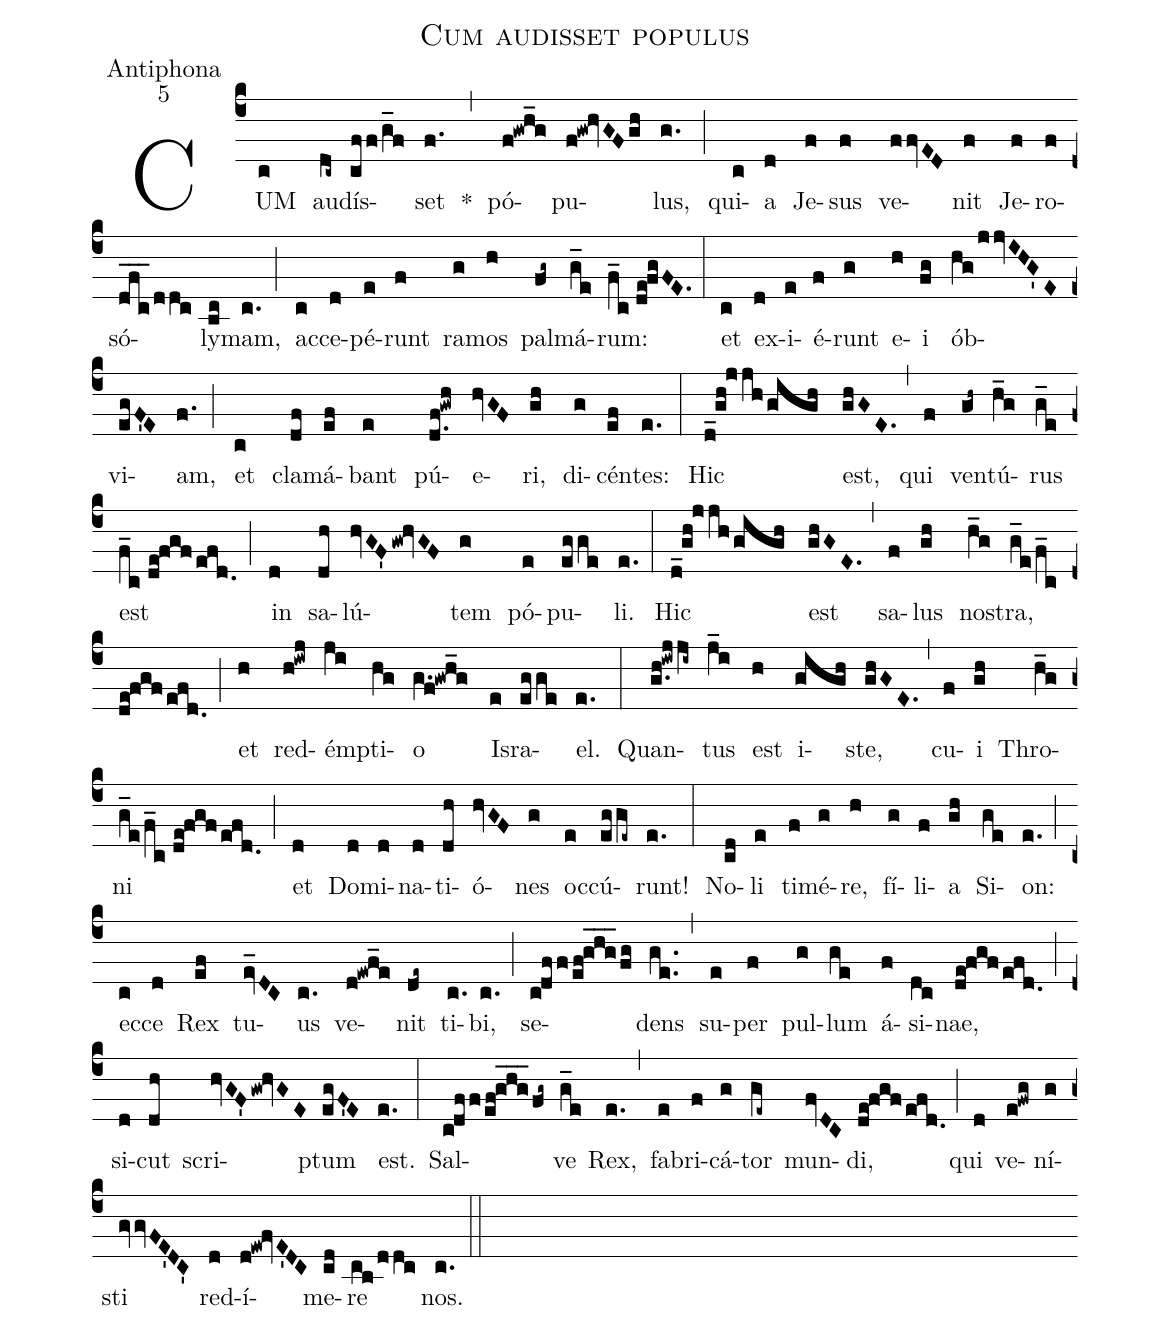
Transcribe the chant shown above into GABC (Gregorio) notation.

name:Cum audisset populus;
office-part:Antiphona;
mode:5;
%%
(c4) CUM(c) au(dc~)dís(cff/g_f)set(f.) *(,) pó(f!gwh_g)pu(f!gw!hvGFgh)lus,(g.) (;) qui(c)a(d) Je(f)sus(f) ve(ffvED)nit(f) Je(f)ro(f)só(dfc___/ddc)ly(bc)mam,(c.) (;) ac(c)ce(d)pé(e)runt(f) ra(g)mos(h) pal(fg~)má(g_e)rum:(f_c//de!fgFE.) (:) et(c) ex(d)i(e)é(f)runt(g) e(h)i(fg) ób(hg/jjvIHG'E)vi(egF'E)am,(f.) (;) et(c) cla(df)má(ef)bant(e) pú(d.f!gwh)e(hvGF)ri,(gh) di(g)cén(ef)tes:(e.) (:) Hic(d_!gh!jjh/gigh) est,(ghGE.) (,) qui(f) ven(gh~)tú(h_g)rus(g_e) est(f_c//de!fgf/efd.) (;) in(d) sa(dh)lú(hvGF'gw!hvGF)tem(g) pó(e)pu(egge)li.(e.) (:) Hic(d_!gh!jjh/gigh) est(ghGE.) (,) sa(f)lus(gh) no(h_g)stra,(g_e/f_c//de!fgf/efd.) (;) et(h) red(h!iwj)ém(ji)pti(hg)o(g.f!gwh_g) Is(e)ra(egge)el.(e.) (:) Quan(g.h!iwjji~)tus(j_i) est(h) i(gigh)ste,(ghGE.) (,) cu(f)i(gh) Thro(h_g)ni(g_e/f_c//de!fgf/efd.) (;) et(d) Do(d)mi(d)na(d)ti(dh)ó(hvGF)nes(g) oc(e)cú(egge~)runt!(e.) (:) No(cd)li(e) ti(f)mé(g)re,(h) fí(g)li(f)a(gh) Si(ge)on:(e.) (;) ec(c)ce(d) Rex(ef) tu(ev_DC)us(c.) ve(d!ewf_e)nit(de~) ti(c.)bi,(c.) (;) se(c!dff/ef!ghg___/fg)dens(ge..) (,) su(e)per(f) pul(g)lum(ge) á(f)si(dc)nae,(de!fgf/efd.) (;) si(d)cut(dh) scri(hvGF'gw!hvGE)ptum(egF'E) est.(e.) (:) Sal(c!dff/ef!ghg___/fg~)ve(g_e) Rex,(e.) (,) fa(e)bri(f)cá(g)tor(ge~) mun(fvDC)di,(de!fgf/efd.) (;) qui(d) ve(e!fwg)ní(g)sti(gvvFE'DC') red(d)í(d!ew!fvE'DC)me(cd)re(cb/ddc) nos.(c.) (::)
